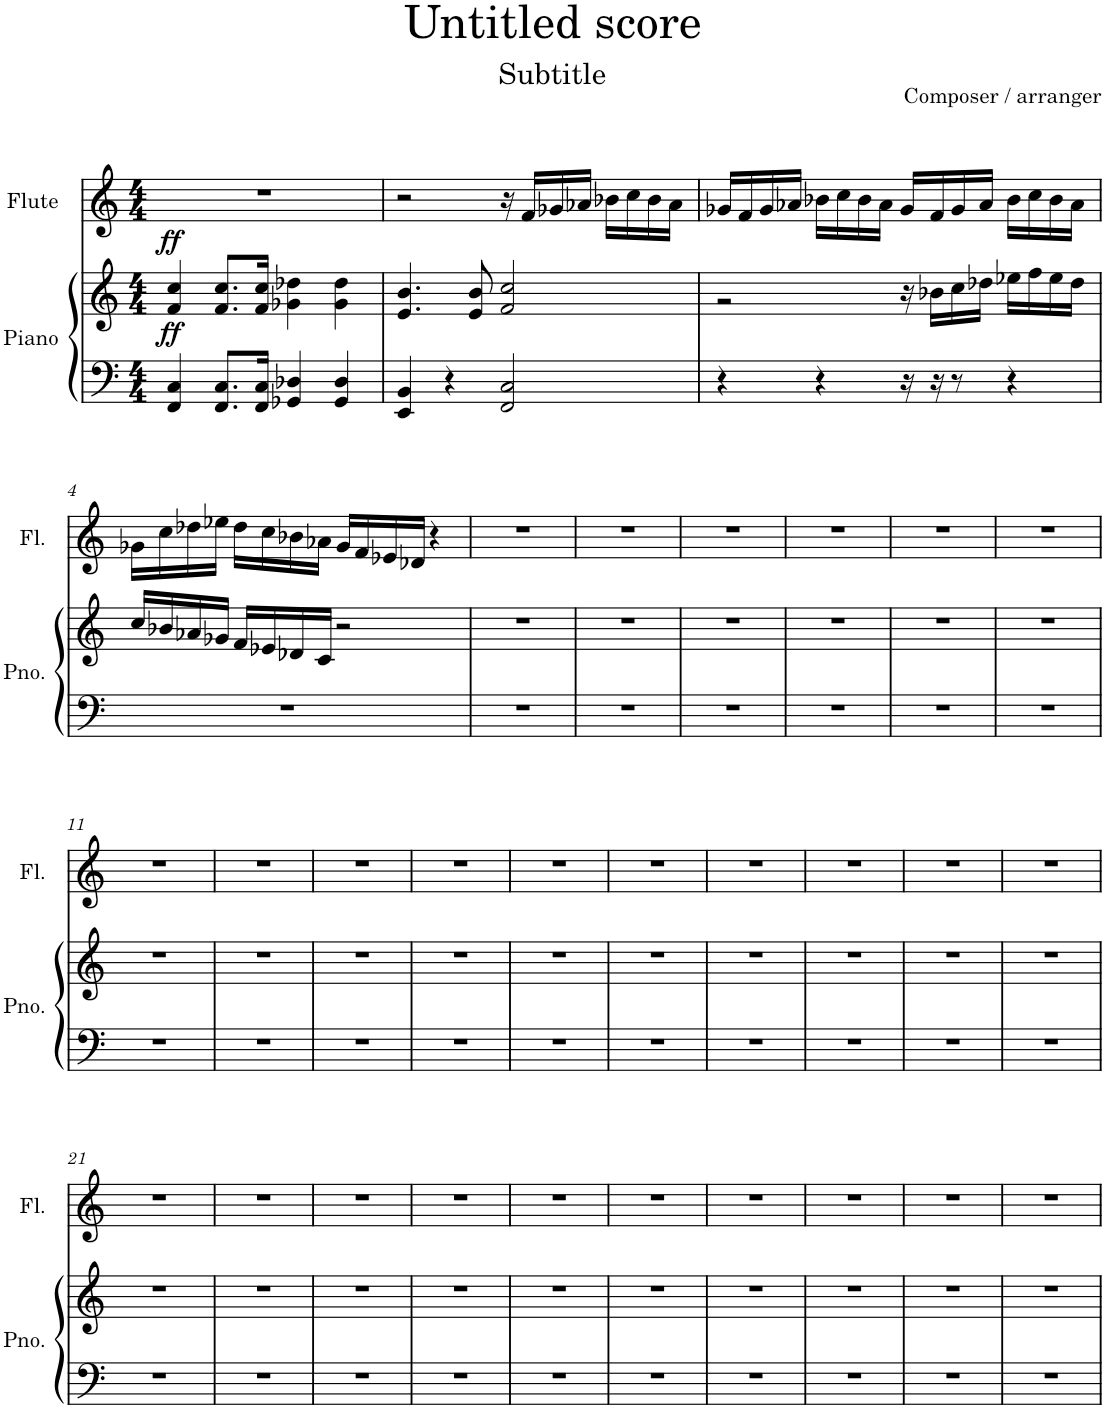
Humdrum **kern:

**kern	**kern	**dynam	**kern	**dynam
*part2	*part2	*part2	*part1	*part1
*staff3	*staff2	*staff2/3	*staff1	*staff1
*I"Piano	*	*	*I"Flute	*
*I'Pno.	*	*	*I'Fl.	*
*clefF4	*clefG2	*	*clefG2	*
*k[]	*k[]	*	*k[]	*
*M4/4	*M4/4	*	*M4/4	*
=1	=1	=1	=1	=1
!	!	!LO:DY:b	!	!LO:DY:b
4FF/ 4C/	4f/ 4cc/	ff	1r	ff
8.FF/ 8.C/L	8.f/ 8.cc/L	.	.	.
16FF/ 16C/Jk	16f/ 16cc/Jk	.	.	.
4GG-X/ 4D-X/	4g-X\ 4dd-X\	.	.	.
4GG-/ 4D-/	4g-\ 4dd-\	.	.	.
=2	=2	=2	=2	=2
4EE/ 4BB/	4.e/ 4.b/	.	2r	.
4r	.	.	.	.
.	8e/ 8b/	.	.	.
2FF/ 2C/	2f/ 2cc/	.	16r	.
.	.	.	16f/LL	.
.	.	.	16g-X/	.
.	.	.	16a-X/JJ	.
.	.	.	16b-X\LL	.
.	.	.	16cc\	.
.	.	.	16b-\	.
.	.	.	16a-\JJ	.
=3	=3	=3	=3	=3
4r	2rg	.	16g-X/LL	.
.	.	.	16f/	.
.	.	.	16g-/	.
.	.	.	16a-X/JJ	.
4r	.	.	16b-X\LL	.
.	.	.	16cc\	.
.	.	.	16b-\	.
.	.	.	16a-\JJ	.
16r	16r	.	16g-/LL	.
16r	16b-X\LL	.	16f/	.
8r	16cc\	.	16g-/	.
.	16dd-X\JJ	.	16a-/JJ	.
4r	16ee-X\LL	.	16b-\LL	.
.	16ff\	.	16cc\	.
.	16ee-\	.	16b-\	.
.	16dd-\JJ	.	16a-\JJ	.
!!LO:LB:g=z
=4	=4	=4	=4	=4
1r	16cc/LL	.	16g-X\LL	.
.	16b-X/	.	16cc\	.
.	16a-X/	.	16dd-X\	.
.	16g-X/JJ	.	16ee-X\JJ	.
.	16f/LL	.	16dd-\LL	.
.	16e-X/	.	16cc\	.
.	16d-X/	.	16b-X\	.
.	16c/JJ	.	16a-X\JJ	.
.	2r	.	16g-/LL	.
.	.	.	16f/	.
.	.	.	16e-X/	.
.	.	.	16d-X/JJ	.
.	.	.	4r	.
=5	=5	=5	=5	=5
1r	1r	.	1r	.
=6	=6	=6	=6	=6
1r	1r	.	1r	.
=7	=7	=7	=7	=7
1r	1r	.	1r	.
=8	=8	=8	=8	=8
1r	1r	.	1r	.
=9	=9	=9	=9	=9
1r	1r	.	1r	.
=10	=10	=10	=10	=10
1r	1r	.	1r	.
!!LO:LB:g=z
=11	=11	=11	=11	=11
1r	1r	.	1r	.
=12	=12	=12	=12	=12
1r	1r	.	1r	.
=13	=13	=13	=13	=13
1r	1r	.	1r	.
=14	=14	=14	=14	=14
1r	1r	.	1r	.
=15	=15	=15	=15	=15
1r	1r	.	1r	.
=16	=16	=16	=16	=16
1r	1r	.	1r	.
=17	=17	=17	=17	=17
1r	1r	.	1r	.
=18	=18	=18	=18	=18
1r	1r	.	1r	.
=19	=19	=19	=19	=19
1r	1r	.	1r	.
=20	=20	=20	=20	=20
1r	1r	.	1r	.
!!LO:LB:g=z
=21	=21	=21	=21	=21
1r	1r	.	1r	.
=22	=22	=22	=22	=22
1r	1r	.	1r	.
=23	=23	=23	=23	=23
1r	1r	.	1r	.
=24	=24	=24	=24	=24
1r	1r	.	1r	.
=25	=25	=25	=25	=25
1r	1r	.	1r	.
=26	=26	=26	=26	=26
1r	1r	.	1r	.
=27	=27	=27	=27	=27
1r	1r	.	1r	.
=28	=28	=28	=28	=28
1r	1r	.	1r	.
=29	=29	=29	=29	=29
1r	1r	.	1r	.
=30	=30	=30	=30	=30
1r	1r	.	1r	.
=	=	=	=	=
*-	*-	*-	*-	*-
